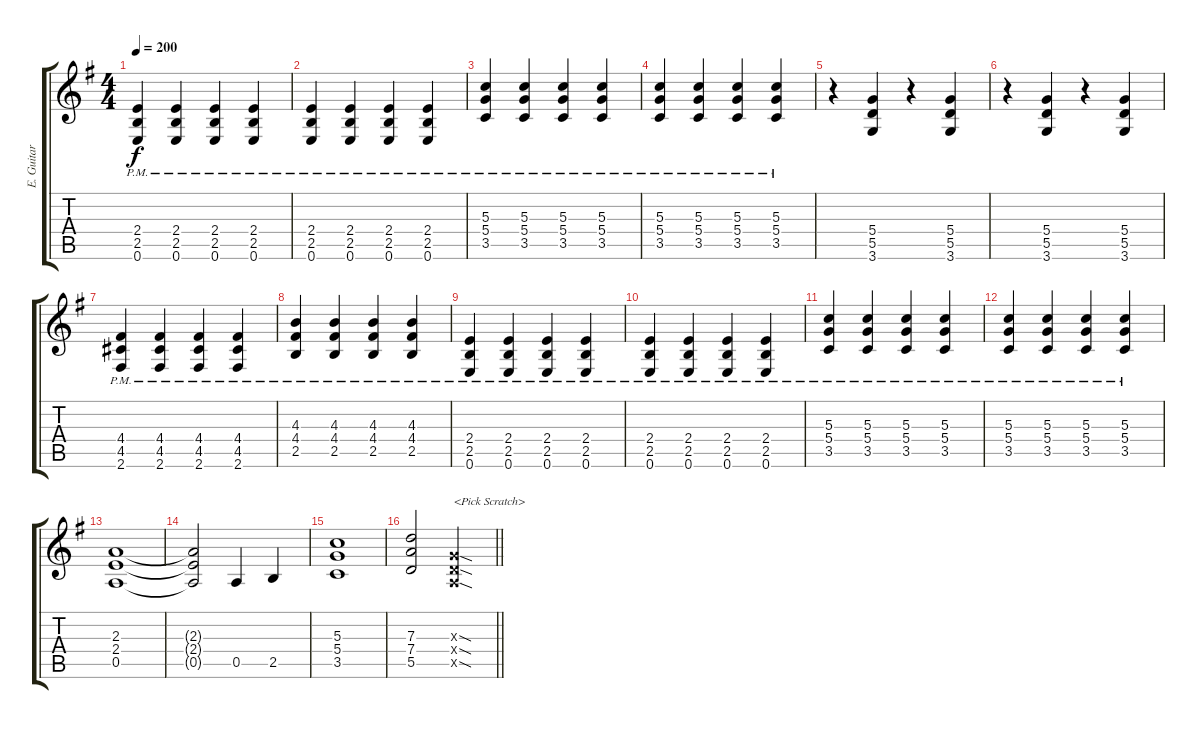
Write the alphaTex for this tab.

\track ("E. Guitar II" "E. Guitar ") {instrument overdrivenguitar}
\staff {score tabs}
\tuning (E4 B3 G3 D3 A2 E2) {hide}
\ts (4 4)
\tempo 200
\clef g2
\ks g
(2.4{pm} 2.5{pm} 0.6{pm}).4{dy f} (2.4{pm} 2.5{pm} 0.6{pm}).4 (2.4{pm} 2.5{pm} 0.6{pm}).4 (2.4{pm} 2.5{pm} 0.6{pm}).4 |
(2.4{pm} 2.5{pm} 0.6{pm}).4 (2.4{pm} 2.5{pm} 0.6{pm}).4 (2.4{pm} 2.5{pm} 0.6{pm}).4 (2.4{pm} 2.5{pm} 0.6{pm}).4 |
(5.3{pm} 5.4{pm} 3.5{pm}).4 (5.3{pm} 5.4{pm} 3.5{pm}).4 (5.3{pm} 5.4{pm} 3.5{pm}).4 (5.3{pm} 5.4{pm} 3.5{pm}).4 |
(5.3{pm} 5.4{pm} 3.5{pm}).4 (5.3{pm} 5.4{pm} 3.5{pm}).4 (5.3{pm} 5.4{pm} 3.5{pm}).4 (5.3{pm} 5.4{pm} 3.5{pm}).4 |
r.4 (5.4 5.5 3.6).4 r.4 (5.4 5.5 3.6).4 |
r.4 (5.4 5.5 3.6).4 r.4 (5.4 5.5 3.6).4 |
(4.4{pm} 4.5{pm} 2.6{pm}).4 (4.4{pm} 4.5{pm} 2.6{pm}).4 (4.4{pm} 4.5{pm} 2.6{pm}).4 (4.4{pm} 4.5{pm} 2.6{pm}).4 |
(4.3{pm} 4.4{pm} 2.5{pm}).4 (4.3{pm} 4.4{pm} 2.5{pm}).4 (4.3{pm} 4.4{pm} 2.5{pm}).4 (4.3{pm} 4.4{pm} 2.5{pm}).4 |
(2.4{pm} 2.5{pm} 0.6{pm}).4 (2.4{pm} 2.5{pm} 0.6{pm}).4 (2.4{pm} 2.5{pm} 0.6{pm}).4 (2.4{pm} 2.5{pm} 0.6{pm}).4 |
(2.4{pm} 2.5{pm} 0.6{pm}).4 (2.4{pm} 2.5{pm} 0.6{pm}).4 (2.4{pm} 2.5{pm} 0.6{pm}).4 (2.4{pm} 2.5{pm} 0.6{pm}).4 |
(5.3{pm} 5.4{pm} 3.5{pm}).4 (5.3{pm} 5.4{pm} 3.5{pm}).4 (5.3{pm} 5.4{pm} 3.5{pm}).4 (5.3{pm} 5.4{pm} 3.5{pm}).4 |
(5.3{pm} 5.4{pm} 3.5{pm}).4 (5.3{pm} 5.4{pm} 3.5{pm}).4 (5.3{pm} 5.4{pm} 3.5{pm}).4 (5.3{pm} 5.4{pm} 3.5{pm}).4 |
(2.3 2.4 0.5).1 |
(2.3{t} 2.4{t} 0.5{t}).2 0.5.4 2.5.4 |
(5.3 5.4 3.5).1 |
\barLineRight lightlight
(7.3 7.4 5.5).2 (0.3{sod x} 0.4{sod x} 0.5{sod x}).2{txt "<Pick Scratch>"}
